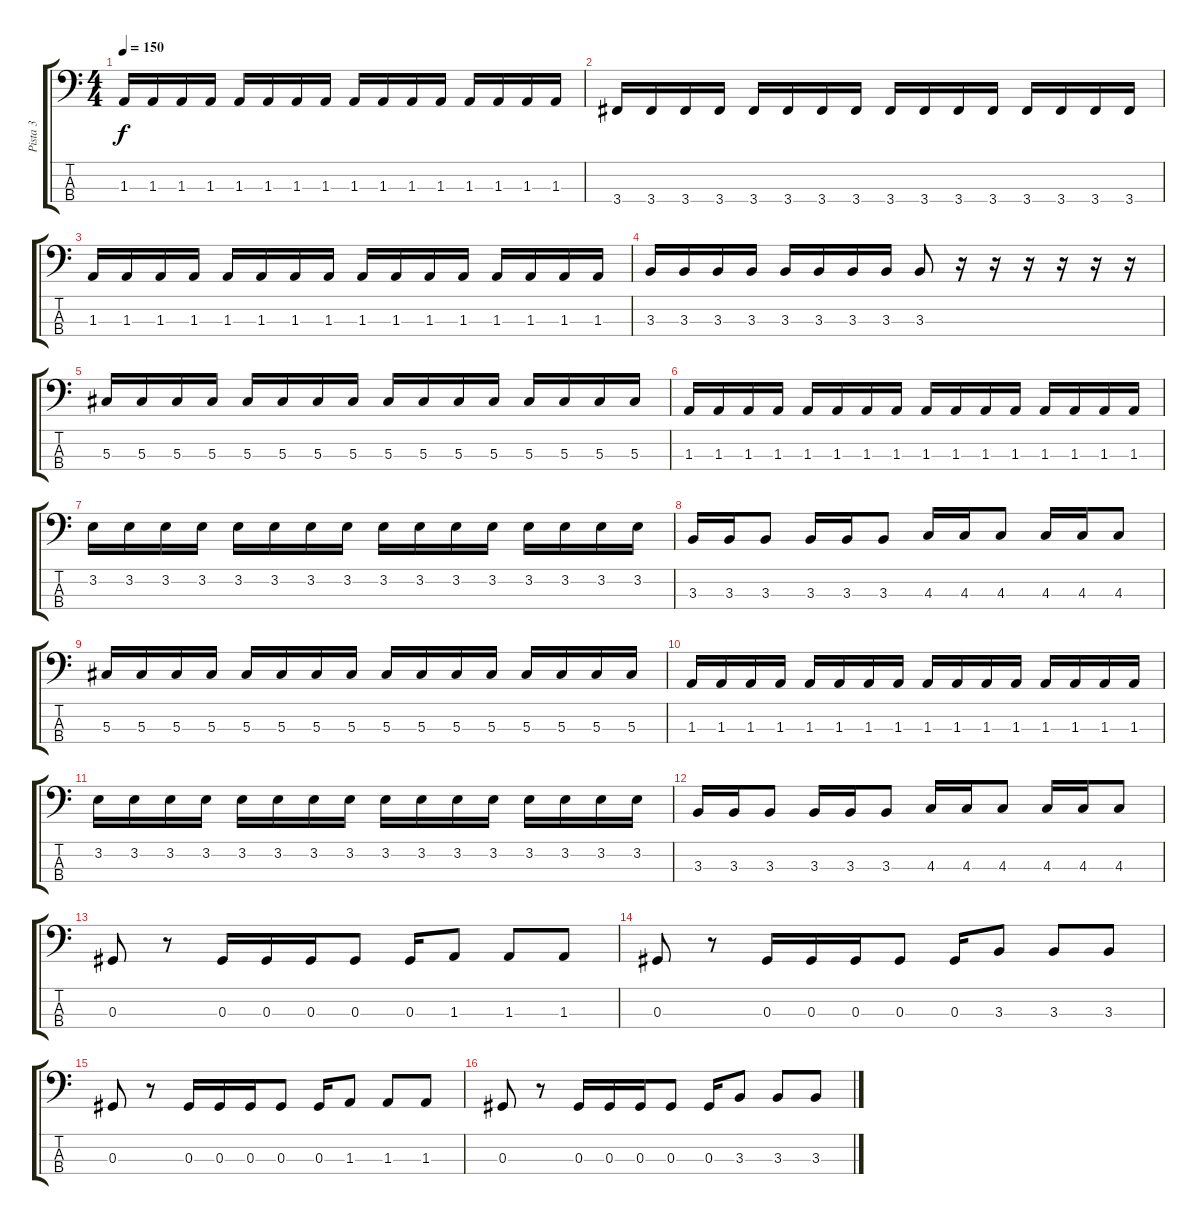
\track ("Pista 3" "Pista 3") {instrument electricbassfinger}
\staff {score tabs}
\tuning (Gb2 Db2 Ab1 Eb1) {hide}
\ts (4 4)
\tempo 150
\clef f4
\ks c
1.3.16{dy f} 1.3.16 1.3.16 1.3.16 1.3.16 1.3.16 1.3.16 1.3.16 1.3.16 1.3.16 1.3.16 1.3.16 1.3.16 1.3.16 1.3.16 1.3.16 |
3.4.16 3.4.16 3.4.16 3.4.16 3.4.16 3.4.16 3.4.16 3.4.16 3.4.16 3.4.16 3.4.16 3.4.16 3.4.16 3.4.16 3.4.16 3.4.16 |
1.3.16 1.3.16 1.3.16 1.3.16 1.3.16 1.3.16 1.3.16 1.3.16 1.3.16 1.3.16 1.3.16 1.3.16 1.3.16 1.3.16 1.3.16 1.3.16 |
3.3.16 3.3.16 3.3.16 3.3.16 3.3.16 3.3.16 3.3.16 3.3.16 3.3.8 r.16 r.16 r.16 r.16 r.16 r.16 |
5.3.16 5.3.16 5.3.16 5.3.16 5.3.16 5.3.16 5.3.16 5.3.16 5.3.16 5.3.16 5.3.16 5.3.16 5.3.16 5.3.16 5.3.16 5.3.16 |
1.3.16 1.3.16 1.3.16 1.3.16 1.3.16 1.3.16 1.3.16 1.3.16 1.3.16 1.3.16 1.3.16 1.3.16 1.3.16 1.3.16 1.3.16 1.3.16 |
3.2.16 3.2.16 3.2.16 3.2.16 3.2.16 3.2.16 3.2.16 3.2.16 3.2.16 3.2.16 3.2.16 3.2.16 3.2.16 3.2.16 3.2.16 3.2.16 |
3.3.16 3.3.16 3.3.8 3.3.16 3.3.16 3.3.8 4.3.16 4.3.16 4.3.8 4.3.16 4.3.16 4.3.8 |
5.3.16 5.3.16 5.3.16 5.3.16 5.3.16 5.3.16 5.3.16 5.3.16 5.3.16 5.3.16 5.3.16 5.3.16 5.3.16 5.3.16 5.3.16 5.3.16 |
1.3.16 1.3.16 1.3.16 1.3.16 1.3.16 1.3.16 1.3.16 1.3.16 1.3.16 1.3.16 1.3.16 1.3.16 1.3.16 1.3.16 1.3.16 1.3.16 |
3.2.16 3.2.16 3.2.16 3.2.16 3.2.16 3.2.16 3.2.16 3.2.16 3.2.16 3.2.16 3.2.16 3.2.16 3.2.16 3.2.16 3.2.16 3.2.16 |
3.3.16 3.3.16 3.3.8 3.3.16 3.3.16 3.3.8 4.3.16 4.3.16 4.3.8 4.3.16 4.3.16 4.3.8 |
0.3.8 r.8 0.3.16 0.3.16 0.3.16 0.3.8 0.3.16 1.3.8 1.3.8 1.3.8 |
0.3.8 r.8 0.3.16 0.3.16 0.3.16 0.3.8 0.3.16 3.3.8 3.3.8 3.3.8 |
0.3.8 r.8 0.3.16 0.3.16 0.3.16 0.3.8 0.3.16 1.3.8 1.3.8 1.3.8 |
0.3.8 r.8 0.3.16 0.3.16 0.3.16 0.3.8 0.3.16 3.3.8 3.3.8 3.3.8
